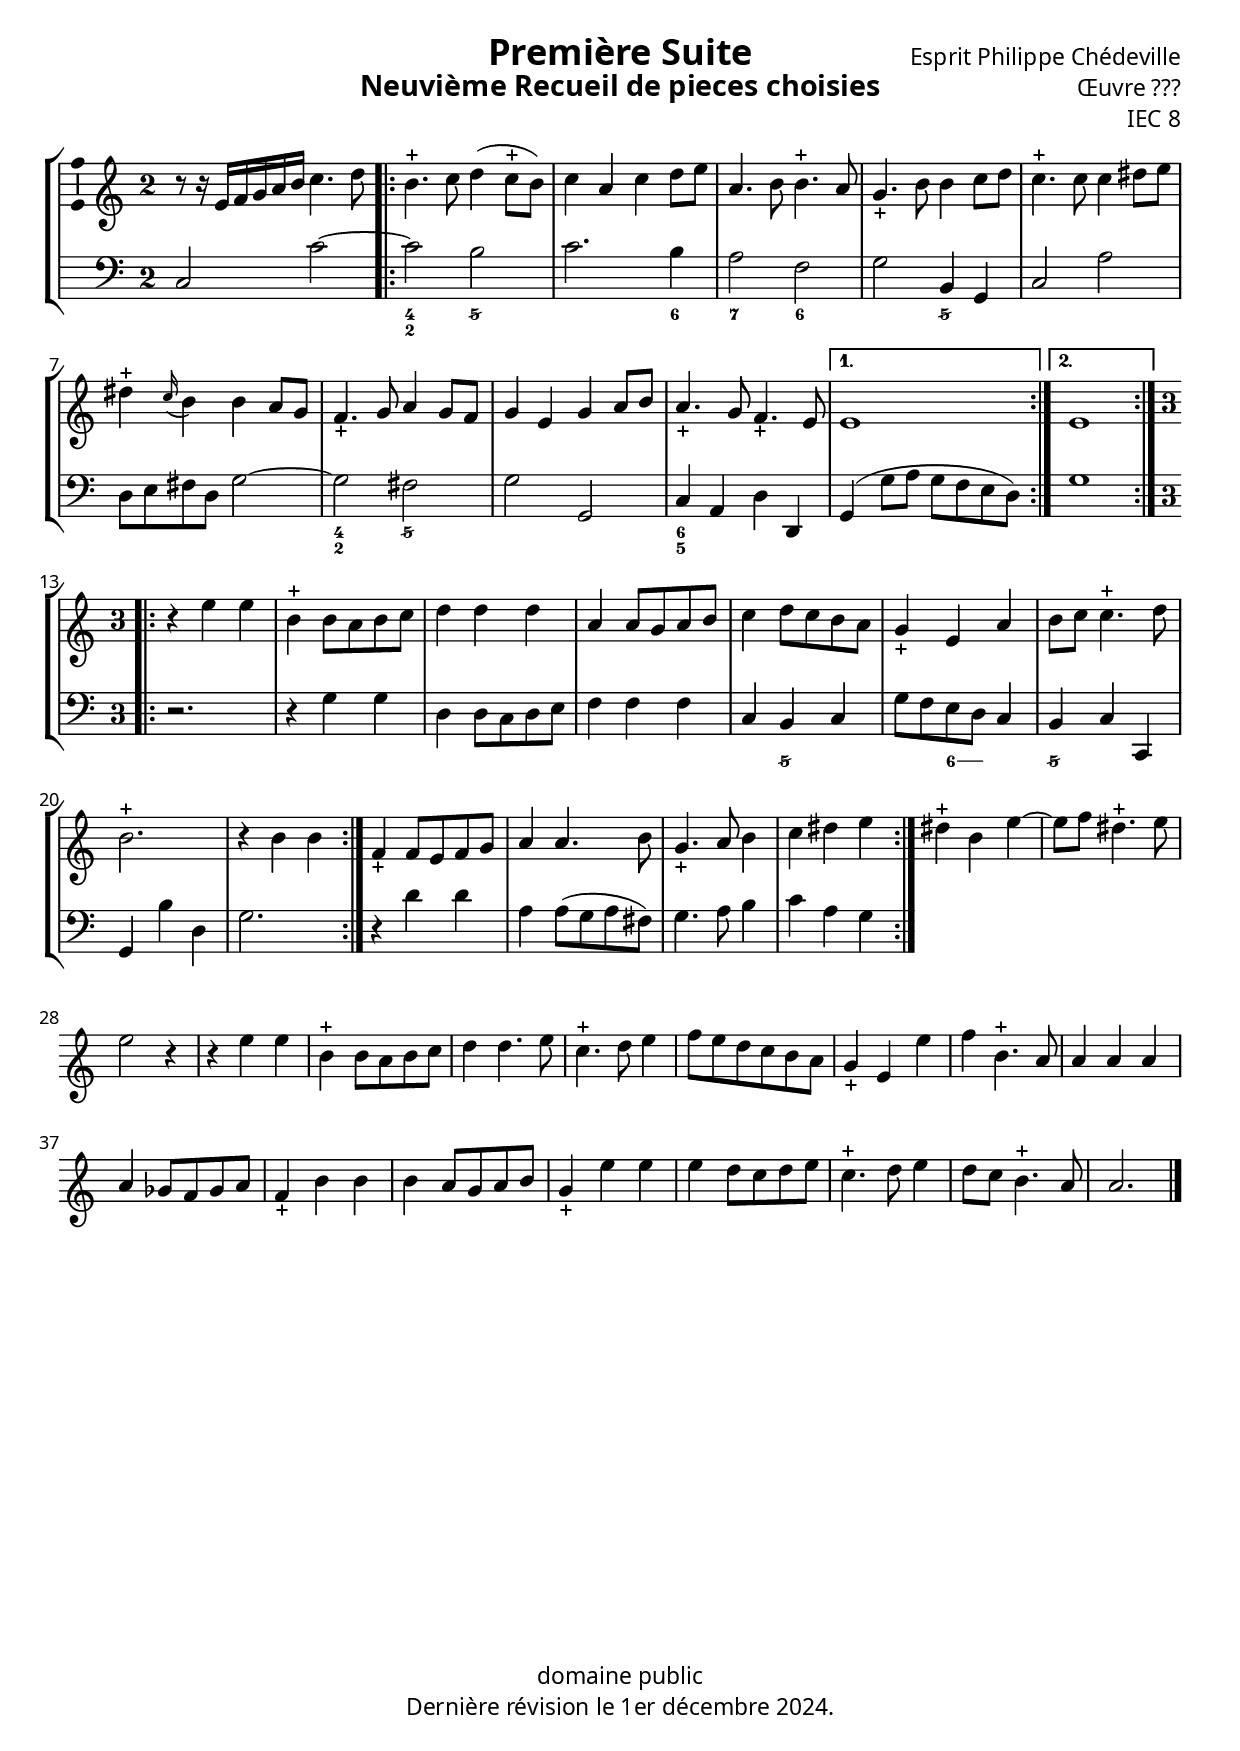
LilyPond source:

\version "2.24.1"
\include "stemside.ily"

\book {
  \bookpart {
    \include "layout.ily"
    \header {
      \include "s1/titre.ily"
    }
    \score {
  \header {
    \include "titre.ily"
  }
  \new StaffGroup {
    <<
      \new Staff \with {
	midiInstrument = "recorder"
	\consists "Ambitus_engraver"
      } {
	<<
	  {
	    \clef french
	    {\once \override Staff.TimeSignature.style = #'single-digit
\time 2/2
\key c \major
\transpose c c'' {
  \repeat volta 2 {
  r8 r16 g,16 a, b, c d e4. f8                   | %M1
  d4.\tre e8 f4 (e8\tre d)       | %M2
  e4 c e f8 g                                    | %M3
  c4. d8 d4.\tre  c8                     | %M4
  b,4.\tre d8 d4 e8 f8                   | %M5
  e4.\tre e8 e4 fis8 g                   | %M6
  fis4\tre \appoggiatura e16 d4 d4 c8 b, | %M7
  a,4.\tre b,8 c4 b,8 a,                 | %M8
  b,4 g, b, c8 d                                 |
  c4.\tre b,8 a,4.\tre g,8       |
} \alternative {{ g,1 } {g,1}}
}
 }
	    {\once \override Staff.TimeSignature.style = #'single-digit
\time 3/4
\key c \major
\transpose c c'' {
  r4 g4 g                      |
  d4\tre d8 c d e      |
  f4 f f                       |
  c4 c8 b, c d                 |
  e4 f8 e d c                  |
  b,4\tre g, c         |
  d8 e e4.\tre f8      |
  d2.\tre              |
  r4 d d                       |
  a,4\tre a,8 g, a, b, |
  c4 c4. d8                    |
  b,4.\tre c8 d4       |
  e4 fis g                     |
  fis4\tre d4 g~       | %
  g8 a8 fis4.\tre g8   |
  g2 r4                        |
  r4 g4 g                      |
  d4\tre d8 c d e      |
  f4 f4. g8                    |
  e4.\tre f8 g4        |
  a8 g f e d c                 |
  b,4\tre  g, g        |
  a d4.\tre c8         |
  c4 c c                       |
  c4 bes,8 a, bes, c           |
  a,4\tre d d          |
  d c8 b, c d                  |
  b,4\tre g g          |
  g f8 e f g                   |
  e4.\tre f8 g4        |
  f8 e d4.\tre c8      |
  c2. \fine
}
 }
	  }
	>>
      }
      \new Voice {
	{\once \override Staff.TimeSignature.style = #'single-digit
\time 2/2
\clef bass
\repeat volta 2 {
  c2 c'~               |
  c' b                 |
  c'2. b4              |
  a2 f                 |
  g2 b,4 g,            |
  c2 a2                |
  d8 e fis d g2 ~      |
  g2 fis               |
  g2 g,                |
  c4 a, d d,           |
} \alternative {
  {g,4 ( g8 a g f e d )}
  {g1}
}
}
	{\once \override Staff.TimeSignature.style = #'single-digit
\time 3/4
\clef bass
\repeat volta 2 {
  r2.               |
  r4 g g           |
  d4 d8 c d e      |
  f4 f f           |
  c b, c           |
  g8 f e d c4      |
  b, c c,          |
  g, b d           |
  g2.              |
  r4 d' d'         |
  a4 a8 ( g a fis) |
  g4. a8 b4        |
  c'4 a g          |
}
}
	}
      \new FiguredBass \with {
      }
      {
	<< {
	  { \time 2/2
\repeat volta 2 {
  s1 |
  \figuremode {
    \repeat volta 2 {
      <4 2>2 <5/> |
      s2. <6>4    |
      <7>2 <6>    |
      s2 <5/>2       |
      s1          |
      s1          |
      <4 2>2 <5/> |
      s1          |
      <6 5 >1     |
    }
    \alternative {
      { s1 }
      { s1 }}
  }
}
}
	  { \time 3/4
\repeat volta 2 {
  \figuremode {
    \bassFigureExtendersOn
    s2. |
    s2. |
    s2. |
    s2. |
    s4 <5/>4 s4 |
    s4 <6>8 <6>8 s4 |
    <5/> s s |
    s2.
    s2.
  }
}
}
	  }
	>>
      }
    >>
  }
  \layout { }
  \midi { }
}

  }
}
% vim:sw=2:ts=2:et:
